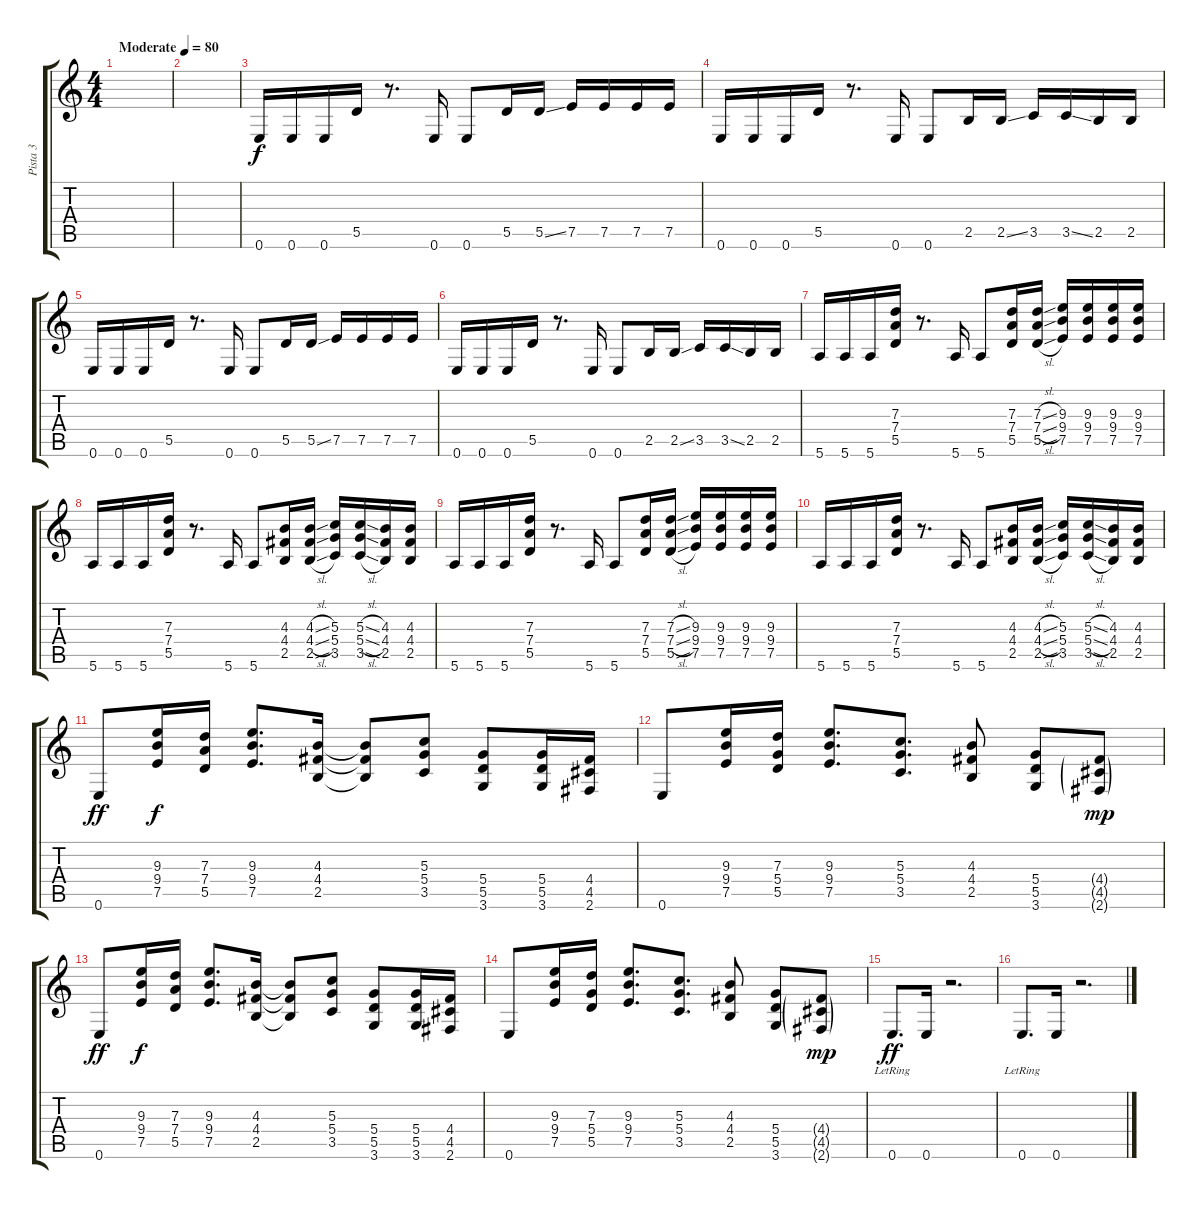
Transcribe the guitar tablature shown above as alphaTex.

\track ("Pista 3" "Pista 3") {instrument overdrivenguitar}
\staff {score tabs}
\tuning (E4 B3 G3 D3 A2 E2) {hide}
\ts (4 4)
\tempo (80 "Moderate")
\clef g2
\ks c
|
|
0.6.16 0.6.16 0.6.16 5.5.16 r.8{d} 0.6.16 0.6.8 5.5.16 5.5{ss}.16 7.5.16 7.5.16 7.5.16 7.5.16 |
0.6.16 0.6.16 0.6.16 5.5.16 r.8{d} 0.6.16 0.6.8 2.5.16 2.5{ss}.16 3.5.16 3.5{ss}.16 2.5.16 2.5.16 |
0.6.16 0.6.16 0.6.16 5.5.16 r.8{d} 0.6.16 0.6.8 5.5.16 5.5{ss}.16 7.5.16 7.5.16 7.5.16 7.5.16 |
0.6.16 0.6.16 0.6.16 5.5.16 r.8{d} 0.6.16 0.6.8 2.5.16 2.5{ss}.16 3.5.16 3.5{ss}.16 2.5.16 2.5.16 |
5.6.16 5.6.16 5.6.16 (7.3 7.4 5.5).16 r.8{d} 5.6.16 5.6.8 (7.3 7.4 5.5).16 (7.3{sl} 7.4{sl} 5.5{sl}).16 (9.3 9.4 7.5).16 (9.3 9.4 7.5).16 (9.3 9.4 7.5).16 (9.3 9.4 7.5).16 |
5.6.16 5.6.16 5.6.16 (7.3 7.4 5.5).16 r.8{d} 5.6.16 5.6.8 (4.3 4.4 2.5).16 (4.3{sl} 4.4{sl} 2.5{sl}).16 (5.3 5.4 3.5).16 (5.3{sl} 5.4{sl} 3.5{sl}).16 (4.3 4.4 2.5).16 (4.3 4.4 2.5).16 |
5.6.16{volume 16} 5.6.16 5.6.16 (7.3 7.4 5.5).16 r.8{d} 5.6.16 5.6.8 (7.3 7.4 5.5).16 (7.3{sl} 7.4{sl} 5.5{sl}).16 (9.3 9.4 7.5).16 (9.3 9.4 7.5).16 (9.3 9.4 7.5).16 (9.3 9.4 7.5).16 |
5.6.16 5.6.16 5.6.16 (7.3 7.4 5.5).16 r.8{d} 5.6.16 5.6.8 (4.3 4.4 2.5).16 (4.3{sl} 4.4{sl} 2.5{sl}).16 (5.3 5.4 3.5).16 (5.3{sl} 5.4{sl} 3.5{sl}).16 (4.3 4.4 2.5).16 (4.3 4.4 2.5).16 |
0.6.8{dy ff} (9.3 9.4 7.5).16{dy f} (7.3 7.4 5.5).16 (9.3 9.4 7.5).8{d} (4.3 4.4 2.5).16 (4.3{t} 4.4{t} 2.5{t}).8 (5.3 5.4 3.5).8 (5.4 5.5 3.6).8 (5.4 5.5 3.6).16 (4.4 4.5 2.6).16 |
0.6.8 (9.3 9.4 7.5).16 (7.3 5.4 5.5).16 (9.3 9.4 7.5).8{d} (5.3 5.4 3.5).8{d} (4.3 4.4 2.5).8 (5.4 5.5 3.6).8 (4.4{g} 4.5{g} 2.6{g}).8{dy mp} |
0.6.8{dy ff} (9.3 9.4 7.5).16{dy f} (7.3 7.4 5.5).16 (9.3 9.4 7.5).8{d} (4.3 4.4 2.5).16 (4.3{t} 4.4{t} 2.5{t}).8 (5.3 5.4 3.5).8 (5.4 5.5 3.6).8 (5.4 5.5 3.6).16 (4.4 4.5 2.6).16 |
0.6.8 (9.3 9.4 7.5).16 (7.3 5.4 5.5).16 (9.3 9.4 7.5).8{d} (5.3 5.4 3.5).8{d} (4.3 4.4 2.5).8 (5.4 5.5 3.6).8 (4.4{g} 4.5{g} 2.6{g}).8{dy mp} |
0.6{lr}.8{d dy ff} 0.6.16 r.2{d} |
0.6{lr}.8{d} 0.6.16 r.2{d}
